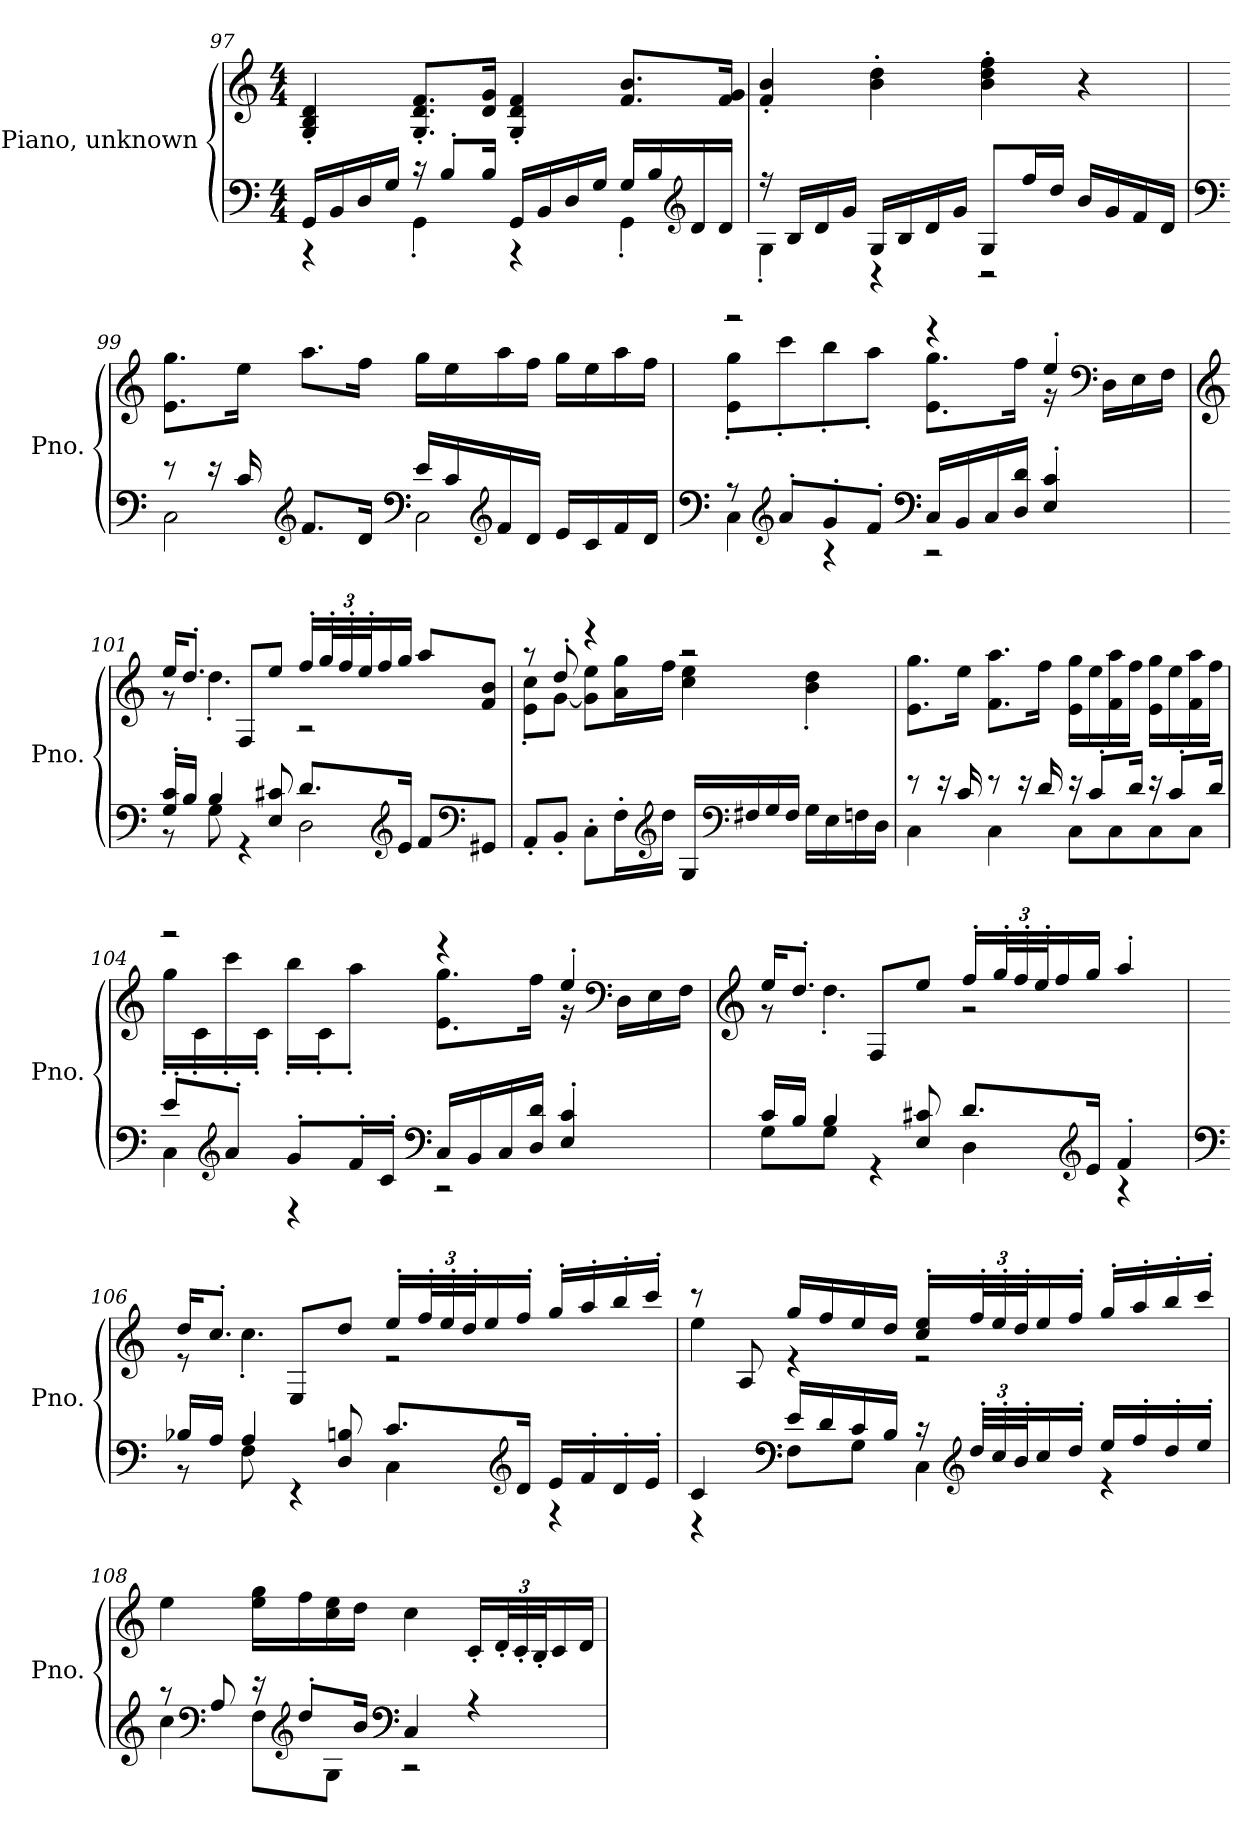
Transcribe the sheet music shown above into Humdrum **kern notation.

**kern	**kern
*part1	*part1
*staff2	*staff1
*I"Piano, unknown	*
*I'Pno.	*
*clefF4	*clefG2
*k[]	*k[]
*M4/4	*M4/4
=97	=97
*^	*
16GG/LL	4r	4G/' 4B/' 4d/'
16BB/	.	.
16D/	.	.
16G/JJ	.	.
16r	4GG'\	8.G/' 8.d/' 8.f/'L
8B'/L	.	.
16B/Jk	.	16d/ 16g/Jk
16GG/LL	4r	4G/' 4d/' 4f/'
16BB/	.	.
16D/	.	.
16G/JJ	.	.
16G/LL	4GG'\	8.f/ 8.b/L
16B/	.	.
*clefG2	*	*
16d/	.	.
16d/JJ	.	16f/ 16g/Jk
!!LO:LB:g=z
=98	=98	=98
16r	4G'\	4f/' 4b/'
16B/LL	.	.
16d/	.	.
16g/JJ	.	.
16G/LL	4r	4b\' 4dd\'
16B/	.	.
16d/	.	.
16g/JJ	.	.
8G/L	2r	4b\' 4dd\' 4ff\'
16ff/L	.	.
16dd/JJ	.	.
16b/LL	.	4r
16g/	.	.
16f/	.	.
16d/JJ	.	.
=99	=99	=99
*clefF4	*	*
8r	2C\	8.e\ 8.gg\L
16r	.	.
16c/	.	16ee\Jk
*clefG2	*	*
8.f/L	.	8.aa\L
16d/Jk	.	16ff\Jk
*clefF4	*	*
16e/LL	2C\	16gg\LL
16c/	.	16ee\
*clefG2	*	*
16f/	.	16aa\
16d/JJ	.	16ff\JJ
16e/LL	.	16gg\LL
16c/	.	16ee\
16f/	.	16aa\
16d/JJ	.	16ff\JJ
!!LO:PB:g=z
=100	=100	=100
*clefF4	*	*
*	*	*^
8r	4C\	2r	8e\' 8gg\'L
*clefG2	*	*	*
8a'/L	.	.	8ccc'\
8g'/	4r	.	8bb'\
8f'/J	.	.	8aa'\J
*clefF4	*	*	*
16C/LL	2r	4r	8.e\ 8.gg\L
16BB/	.	.	.
16C/	.	.	.
16D/ 16d/JJ	.	.	16ff\Jk
4E/' 4c/'	.	4ee'/	16r
*	*	*clefF4	*
.	.	.	16D\LL
.	.	.	16E\
.	.	.	16F\JJ
=101	=101	=101	=101
*	*	*clefG2	*
16G/' 16c/'LL	8r	16ee/KL	8r
16B/JJ	.	8.dd'/J	.
4B/	8G\	.	4.dd'\
.	4r	8F/L	.
8E/ 8c#X/	.	8ee/J	.
8.d/L	2D\	16ff'/LL	2r
*	*	*Xbrackettup	*
.	.	48gg'/L	.
.	.	48ff'/	.
.	.	48ee'/J	.
.	.	16ff/	.
*clefG2	*	*	*
16e/Jk	.	16gg/JJ	.
8f/L	.	8aa/L	.
*clefF4	*	*	*
8GG#X/J	.	8f/ 8b/J	.
*v	*v	*	*
!!LO:LB:g=z	!!
=102	=102	=102
8AA'/L	8r	8e\' 8cc\'L
8BB'/J	8dd'/	[8g\J
8C'\L	4r	8g\] 8ee\L
16F'\L	.	16a\ 16gg\L
*clefG2	*	*
16dd\JJ	.	16ff\JJ
16G/LL	2r	4cc\ 4ee\
*clefF4	*	*
16F#X/	.	.
16G/	.	.
16F#/JJ	.	.
16G\LL	.	4b\' 4dd\'
16E\	.	.
16Fn\	.	.
16D\JJ	.	.
*	*v	*v
=103	=103
*^	*
8r	4C\	8.e\ 8.gg\L
16r	.	.
16c/	.	16ee\Jk
8r	4C\	8.f\ 8.aa\L
16r	.	.
16d/	.	16ff\Jk
16r	8C\L	16e\ 16gg\LL
8c'/L	.	16ee\
.	8C\	16f\ 16aa\
16d/Jk	.	16ff\JJ
16r	8C\	16e\ 16gg\LL
8c'/L	.	16ee\
.	8C\J	16f\ 16aa\
16d/Jk	.	16ff\JJ
!!LO:LB:g=z
=104	=104	=104
*	*	*^
8e'/L	4C\	2r	16gg'\LL
.	.	.	16c'\
*clefG2	*	*	*
8a'/J	.	.	16ccc'\
.	.	.	16c'\JJ
8g'/L	4r	.	16bb'\LL
.	.	.	16c'\J
16f'/L	.	.	8aa'\J
16c'/JJ	.	.	.
*clefF4	*	*	*
16C/LL	2r	4r	8.e\ 8.gg\L
16BB/	.	.	.
16C/	.	.	.
16D/ 16d/JJ	.	.	16ff\Jk
4E/' 4c/'	.	4ee'/	16r
*	*	*clefF4	*
.	.	.	16D\LL
.	.	.	16E\
.	.	.	16F\JJ
=105	=105	=105	=105
*	*	*clefG2	*
16c/LL	8G\L	16ee/KL	8r
16B/JJ	.	8.dd'/J	.
4B/	8G\J	.	4.dd'\
.	4r	8F/L	.
8E/ 8c#X/	.	8ee/J	.
8.d/L	4D\	16ff'/LL	2r
.	.	48gg'/L	.
.	.	48ff'/	.
.	.	48ee'/J	.
.	.	16ff/	.
*clefG2	*	*	*
16e/Jk	.	16gg/JJ	.
4f'/	4r	4aa'/	.
!!LO:LB:g=z	!!
=106	=106	=106	=106
*clefF4	*	*	*
16B-X/LL	8r	16dd/KL	8r
16A/JJ	.	8.cc'/J	.
4A/	8F\	.	4.cc'\
.	4r	8E/L	.
8D/ 8Bn/	.	8dd/J	.
8.c/L	4C\	16ee'/LL	2r
.	.	48ff'/L	.
.	.	48ee'/	.
.	.	48dd'/J	.
.	.	16ee/	.
*clefG2	*	*	*
16d/Jk	.	16ff'/JJ	.
16e/LL	4r	16gg'/LL	.
16f'/	.	16aa'/	.
16d'/	.	16bb'/	.
16e'/JJ	.	16ccc'/JJ	.
=107	=107	=107	=107
4c/	4r	8r	4ee\
.	.	8A/	.
*clefF4	*	*	*
16e/LL	8F\L	16gg/LL	4r
16d/	.	16ff/	.
16c/	8G\J	16ee/	.
16B/JJ	.	16dd/JJ	.
16r	4C\	16cc/' 16ee/'LL	2r
*clefG2	*	*	*
*Xbrackettup	*	*	*
48dd'/LLL	.	48ff'/L	.
48cc'/	.	48ee'/	.
48b'/J	.	48dd'/J	.
16cc/	.	16ee/	.
16dd'/JJ	.	16ff'/JJ	.
16ee/LL	4r	16gg'/LL	.
16ff'/	.	16aa'/	.
16dd'/	.	16bb'/	.
16ee'/JJ	.	16ccc'/JJ	.
*	*	*v	*v
!!LO:LB:g=z
=108	=108	=108
8r	4cc\	4ee\
*clefF4	*	*
8A/	.	.
16r	8F\L	16ee\ 16gg\LL
*clefG2	*	*
8dd'/L	.	16ff\
.	8G\J	16cc\ 16ee\
16b/Jk	.	16dd\JJ
*clefF4	*	*
4C/	2r	4cc\
4r	.	16c'/LL
.	.	48d'/L
.	.	48c'/
.	.	48B'/J
.	.	16c/
.	.	16d/JJ
*v	*v	*
=	=
*-	*-
